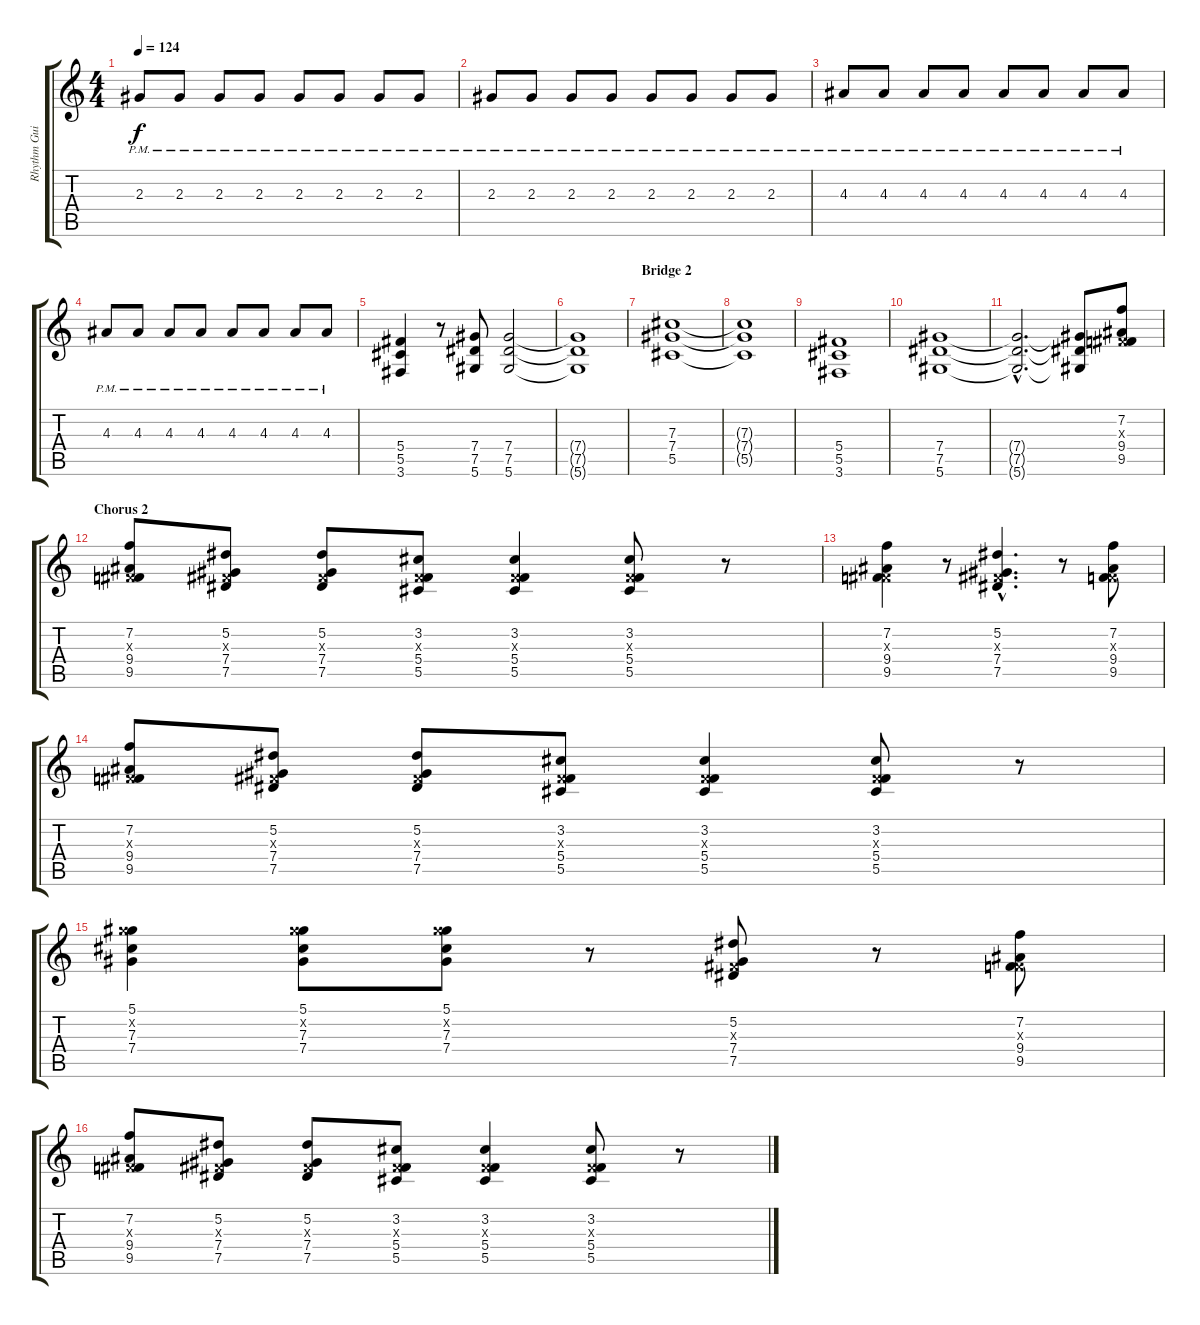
\track ("Rhythm Guitar" "Rhythm Gui") {instrument distortionguitar}
\staff {score tabs}
\tuning (Eb4 Bb3 Gb3 Db3 Ab2 Eb2) {hide}
\ts (4 4)
\tempo 124
\clef g2
\ks c
2.3{pm}.8{dy f} 2.3{pm}.8 2.3{pm}.8 2.3{pm}.8 2.3{pm}.8 2.3{pm}.8 2.3{pm}.8 2.3{pm}.8 |
2.3{pm}.8 2.3{pm}.8 2.3{pm}.8 2.3{pm}.8 2.3{pm}.8 2.3{pm}.8 2.3{pm}.8 2.3{pm}.8 |
4.3{pm}.8 4.3{pm}.8 4.3{pm}.8 4.3{pm}.8 4.3{pm}.8 4.3{pm}.8 4.3{pm}.8 4.3{pm}.8 |
4.3{pm}.8 4.3{pm}.8 4.3{pm}.8 4.3{pm}.8 4.3{pm}.8 4.3{pm}.8 4.3{pm}.8 4.3{pm}.8 |
(5.4 5.5 3.6).4 r.8 (7.4 7.5 5.6).8 (7.4 7.5 5.6).2 |
(7.4{t} 7.5{t} 5.6{t}).1 |
\section ("" "Bridge 2")
(7.3 7.4 5.5).1 |
(7.3{t} 7.4{t} 5.5{t}).1 |
(5.4 5.5 3.6).1 |
(7.4 7.5 5.6).1 |
(7.4{hac t} 7.5{hac t} 5.6{hac t}).2{d} (7.4{t} 7.5{t} 5.6{t}).8 (7.2 0.3{x} 9.4 9.5).8 |
\section ("" "Chorus 2")
(7.2 0.3{x} 9.4 9.5).8 (5.2 0.3{x} 7.4 7.5).8 (5.2 0.3{x} 7.4 7.5).8 (3.2 0.3{x} 5.4 5.5).8 (3.2 0.3{x} 5.4 5.5).4 (3.2 0.3{x} 5.4 5.5).8 r.8 |
(7.2 0.3{x} 9.4 9.5).4 r.8 (5.2{hac} 0.3{hac x} 7.4{hac} 7.5{hac}).4{d} r.8 (7.2 0.3{x} 9.4 9.5).8 |
(7.2 0.3{x} 9.4 9.5).8 (5.2 0.3{x} 7.4 7.5).8 (5.2 0.3{x} 7.4 7.5).8 (3.2 0.3{x} 5.4 5.5).8 (3.2 0.3{x} 5.4 5.5).4 (3.2 0.3{x} 5.4 5.5).8 r.8 |
(5.1 10.2{x} 7.3 7.4).4 (5.1 10.2{x} 7.3 7.4).8 (5.1 10.2{x} 7.3 7.4).8 r.8 (5.2 0.3{x} 7.4 7.5).8 r.8 (7.2 0.3{x} 9.4 9.5).8 |
(7.2 0.3{x} 9.4 9.5).8 (5.2 0.3{x} 7.4 7.5).8 (5.2 0.3{x} 7.4 7.5).8 (3.2 0.3{x} 5.4 5.5).8 (3.2 0.3{x} 5.4 5.5).4 (3.2 0.3{x} 5.4 5.5).8 r.8
